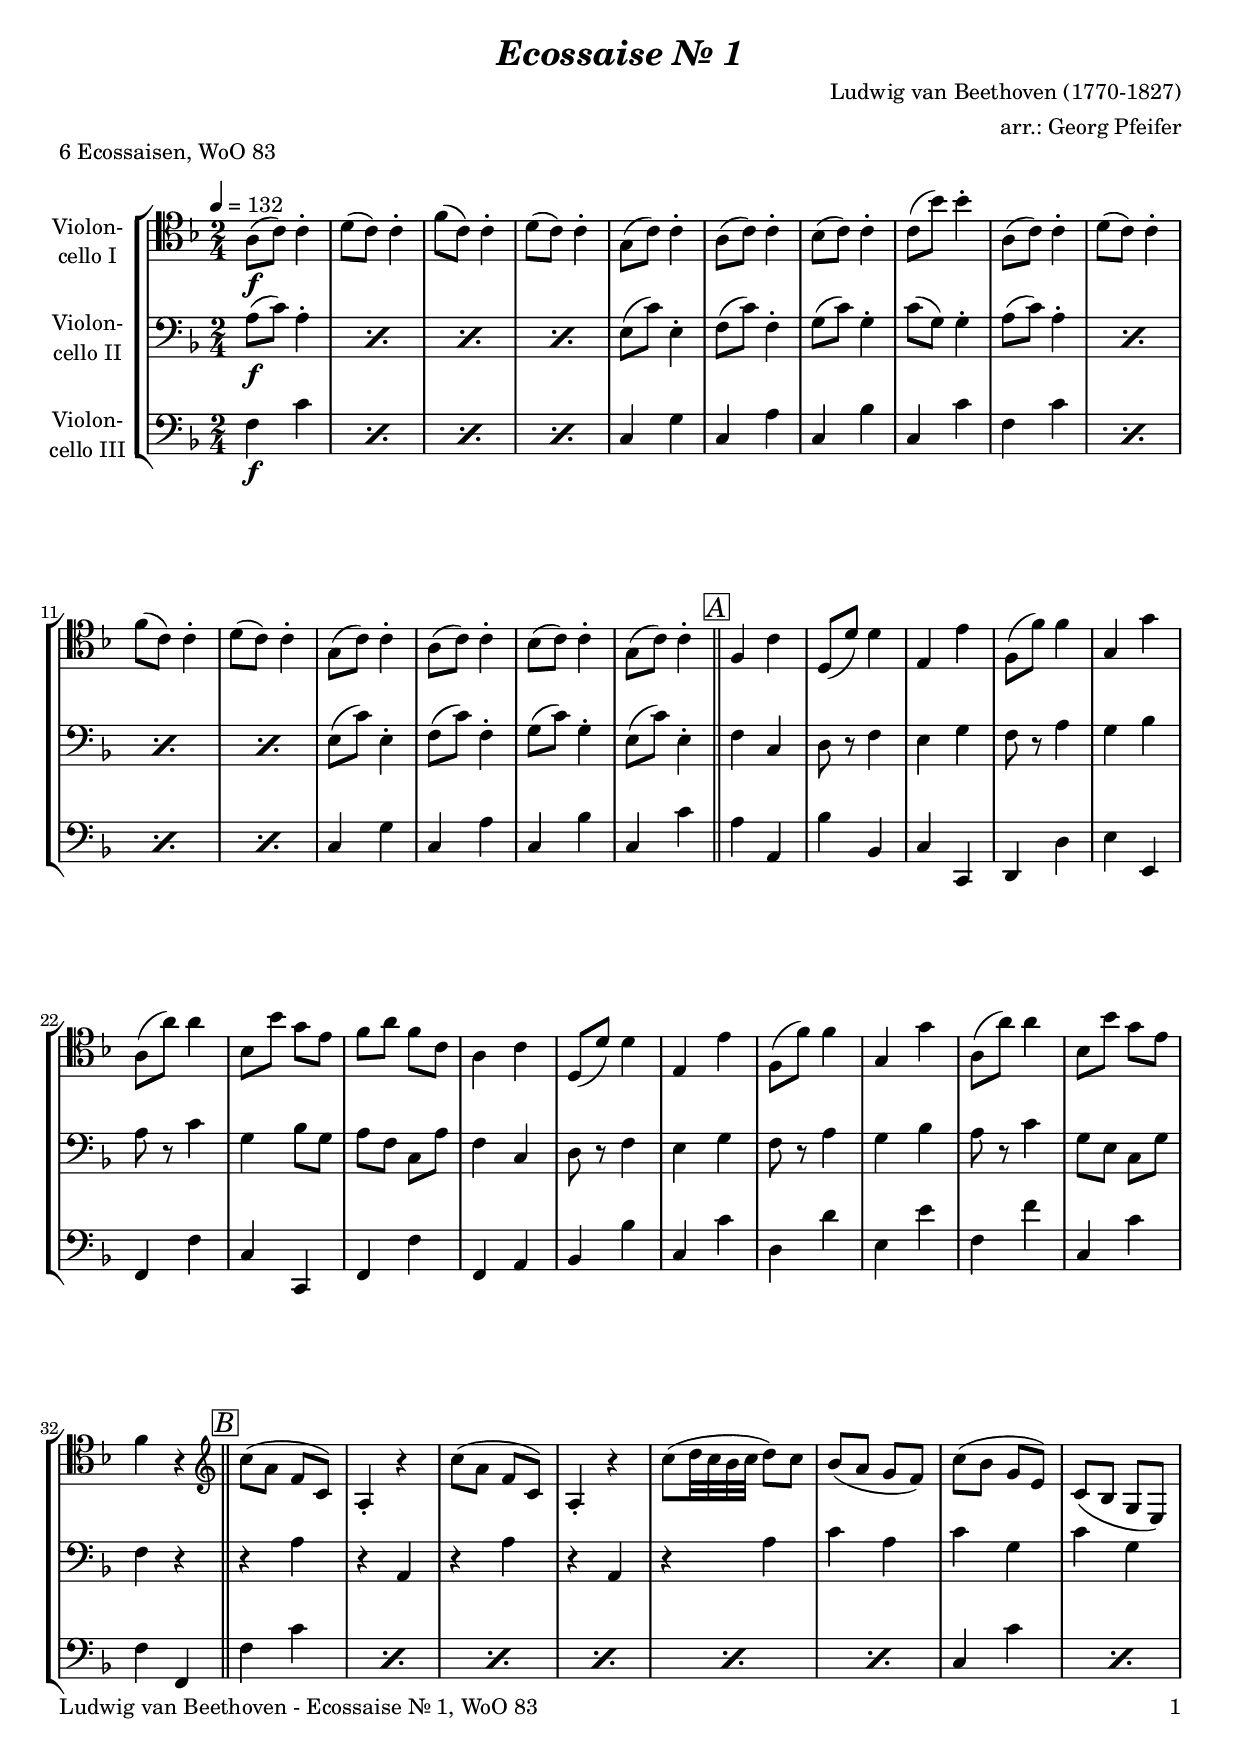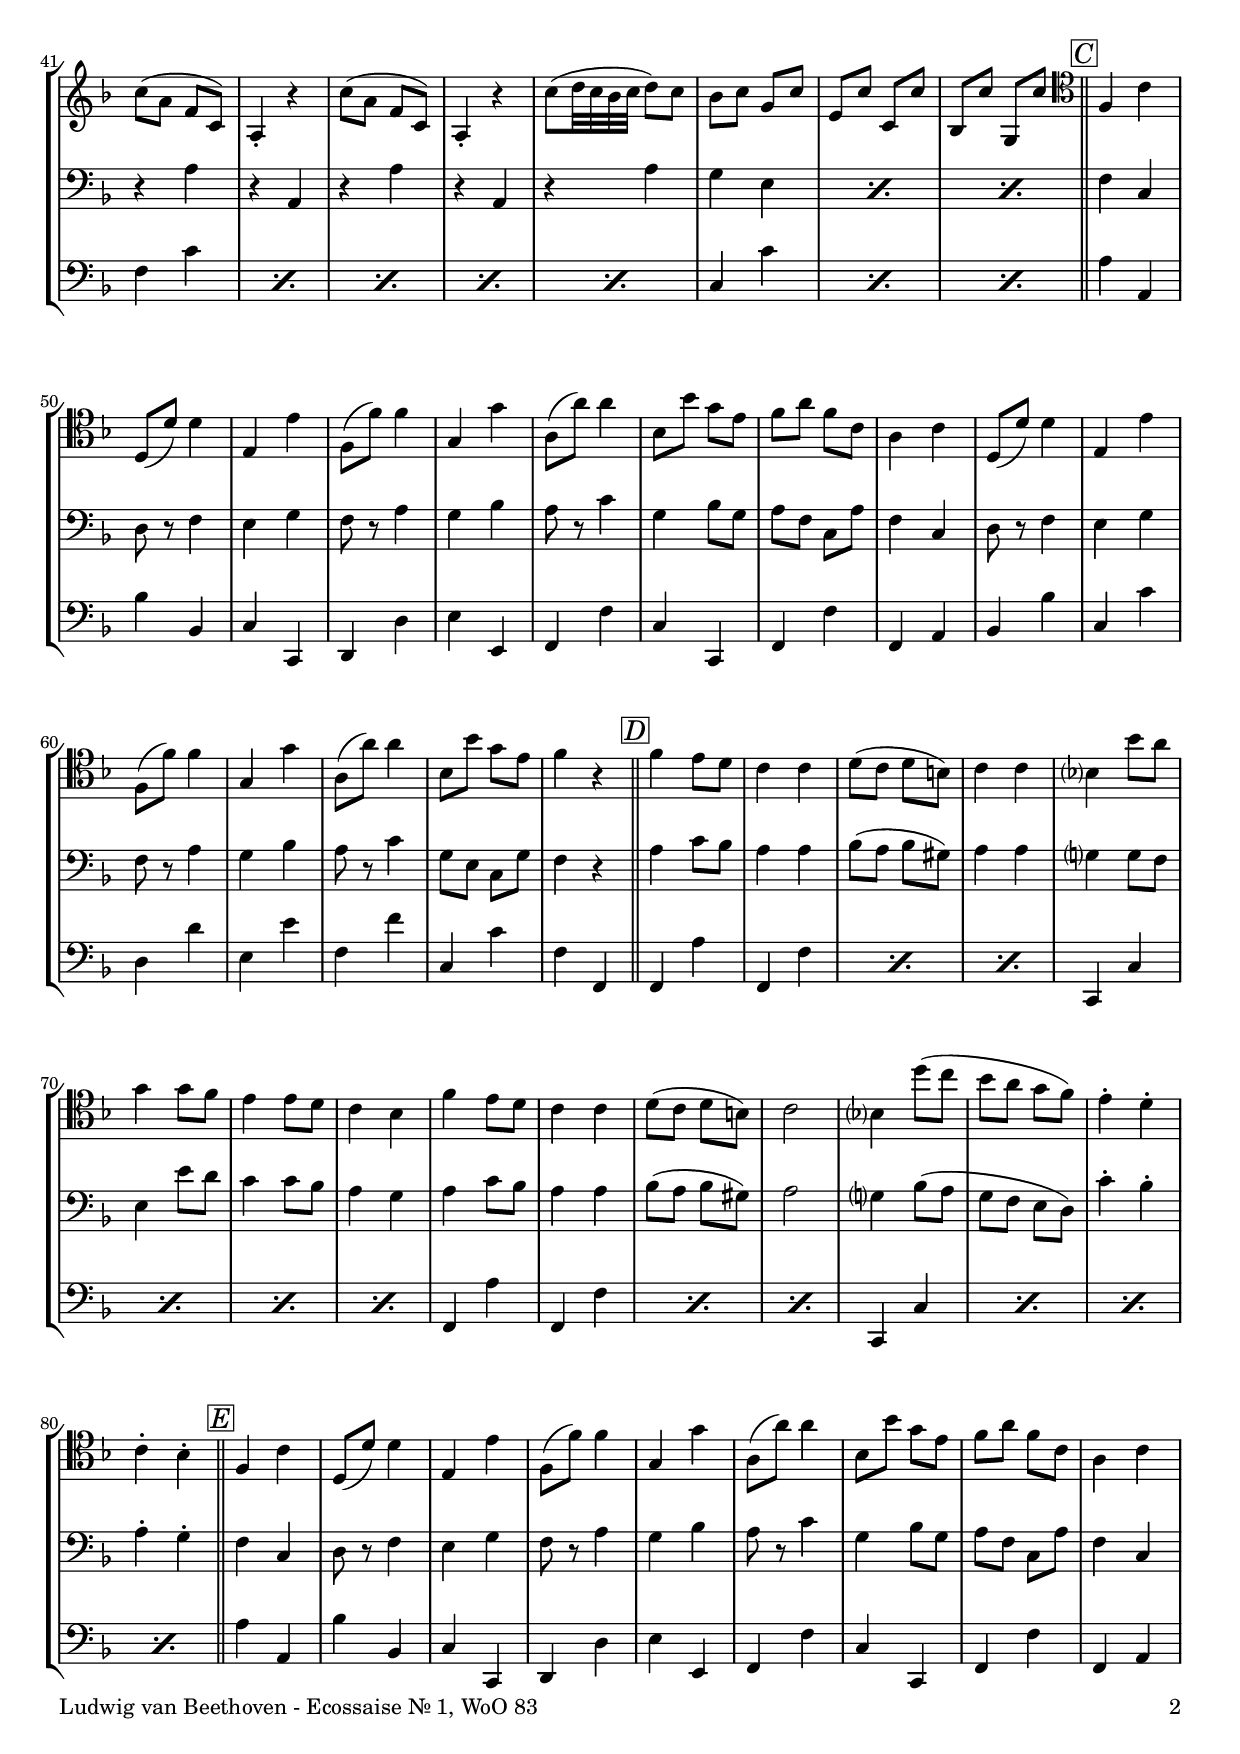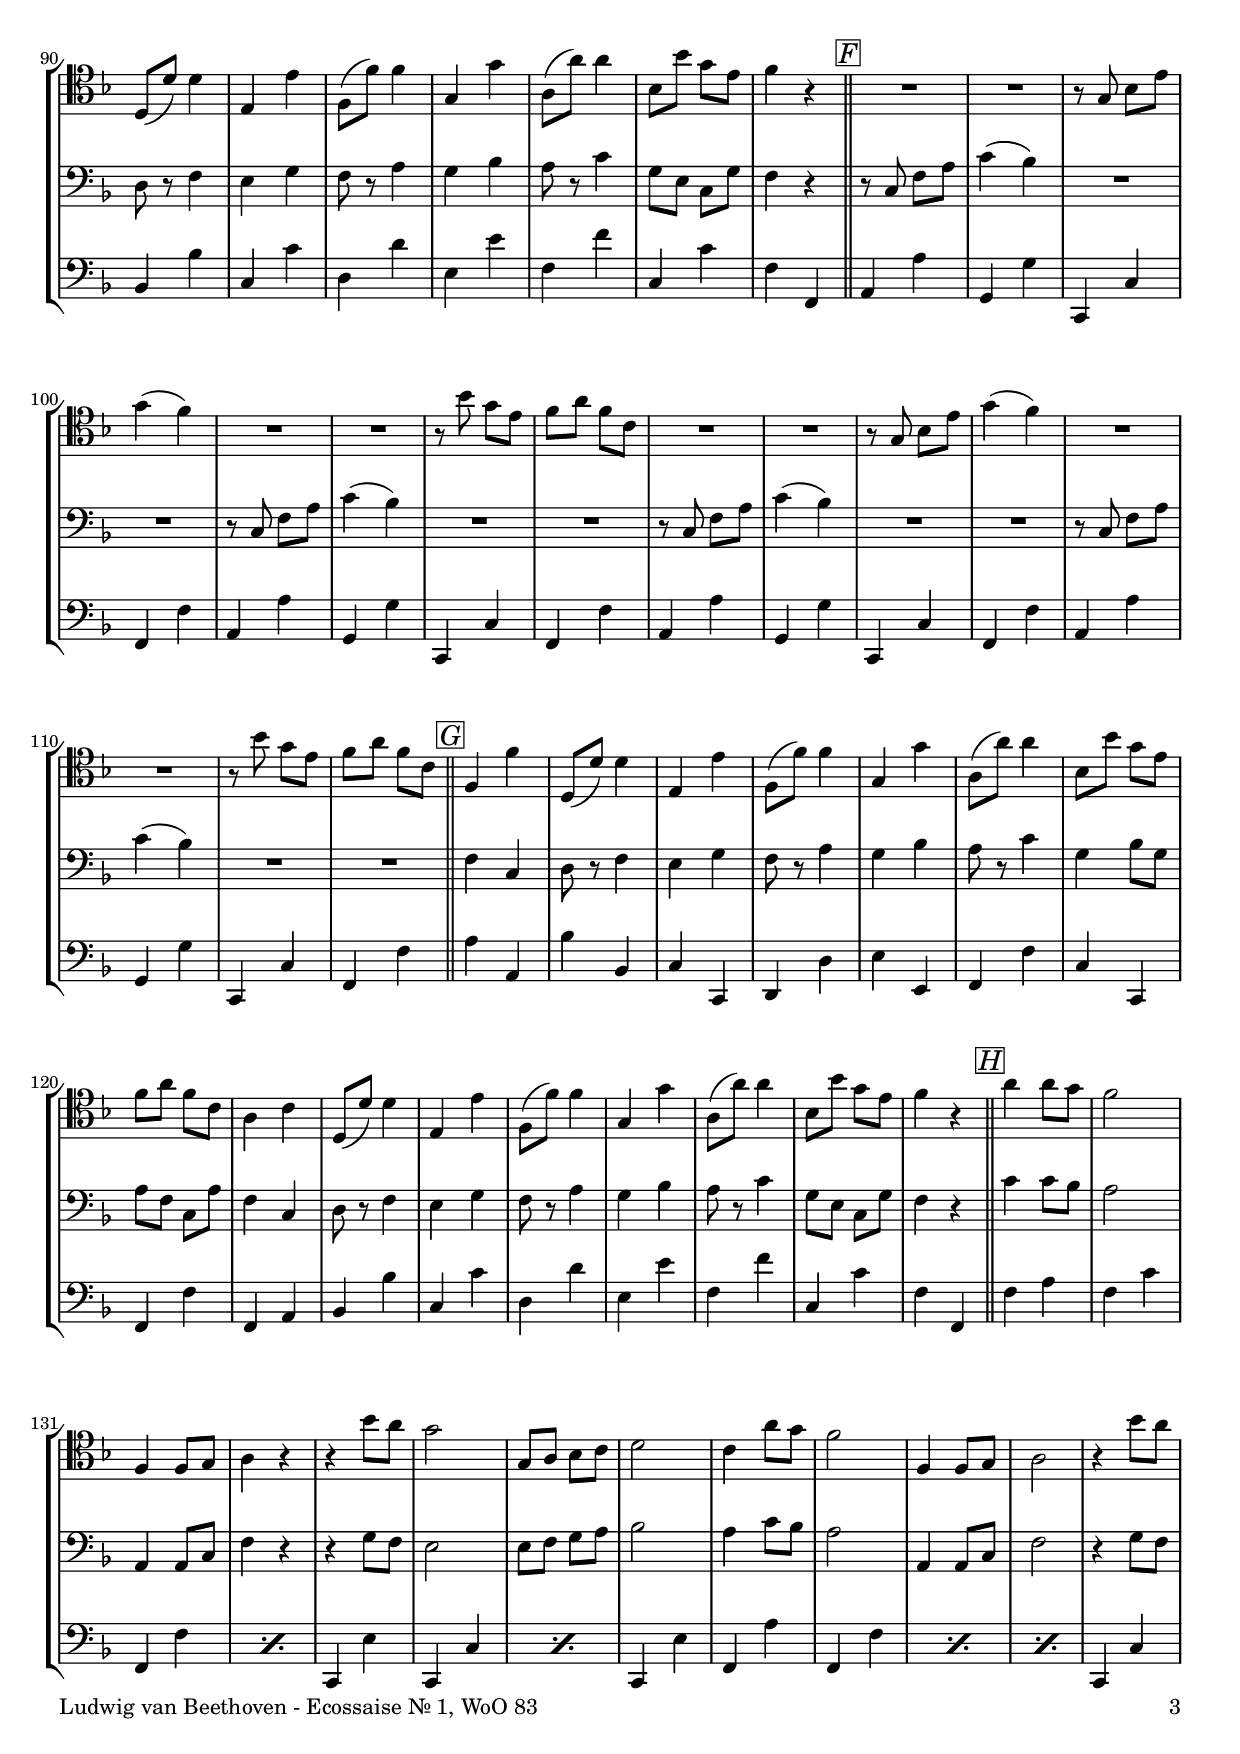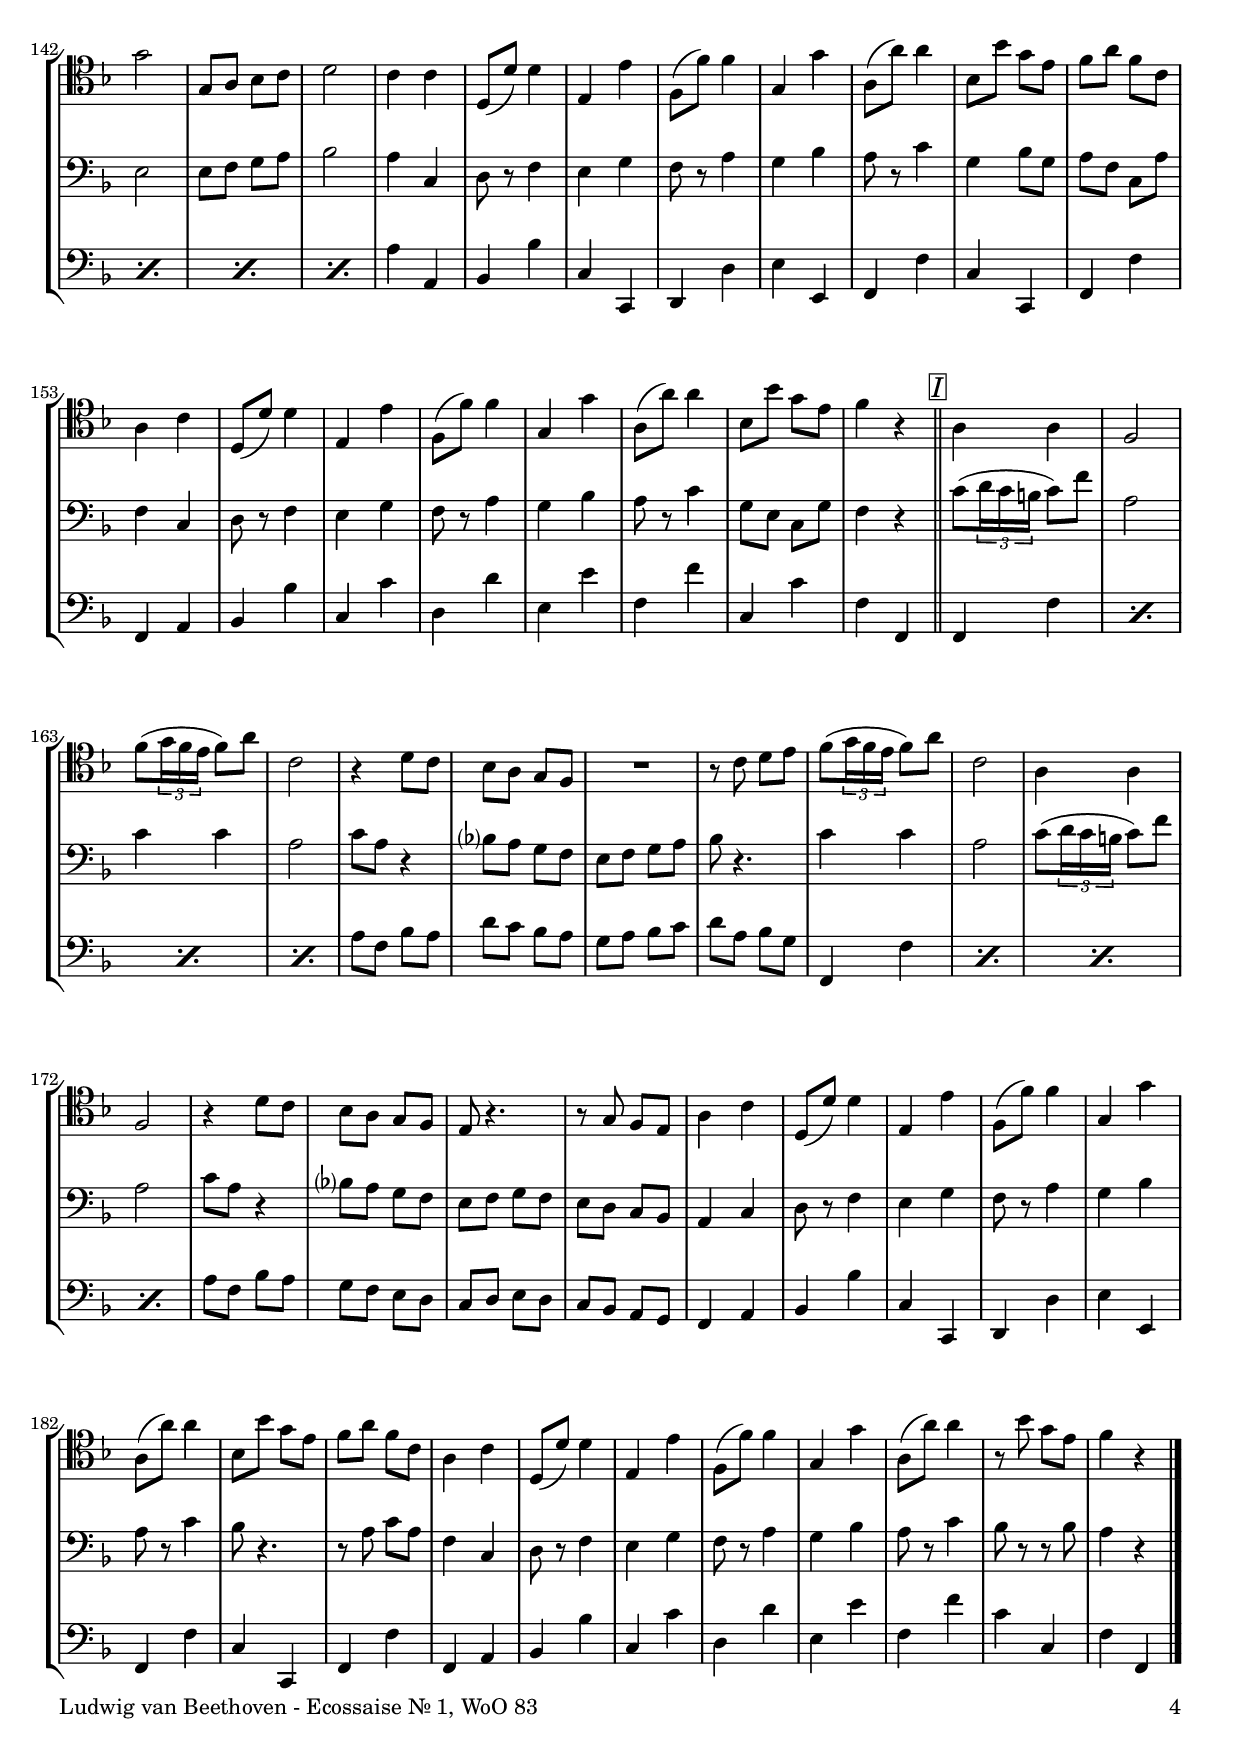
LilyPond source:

\version "2.20.2"
\include "deutsch.ly"

#(set-global-staff-size 19)

\header {
  title     = \markup \bold \italic "Ecossaise Nr. 1"
  composer  = "Ludwig van Beethoven (1770-1827)"
  arranger  = "arr.: Georg Pfeifer"
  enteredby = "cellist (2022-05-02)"
  piece     = "6 Ecossaisen, WoO 83"
}

voiceconsts = {
  \key es \major
  \time 2/4
  \clef "bass"
%  \numericTimeSignature
%  \compressEmptyMeasures
  % Set default beaming for all staves
%  \set Timing.beamExceptions = #'()
%  \set Timing.baseMoment     = #(ly:make-moment 1 4)
%  \set Timing.beatStructure  = #'(1 1 1)
  \tempo 4=132
}

micl = "clarinet"
mifl = "flute"
miob = "oboe"
mifh = "french horn"
misx = "tenor sax"
mist = "string ensemble 1"
mivl = "violin"
miba = "cello"

boxa = { \bar "||" \mark \markup \box \italic "A" }
boxb = { \bar "||" \mark \markup \box \italic "B" }
boxc = { \bar "||" \mark \markup \box \italic "C" }
boxd = { \bar "||" \mark \markup \box \italic "D" }
boxe = { \bar "||" \mark \markup \box \italic "E" }
boxf = { \bar "||" \mark \markup \box \italic "F" }
boxg = { \bar "||" \mark \markup \box \italic "G" }
boxh = { \bar "||" \mark \markup \box \italic "H" }
boxi = { \bar "||" \mark \markup \box \italic "I" }

simi = \markup \italic "simile"

va = \relative c' {
  \voiceconsts
  \clef "tenor"

  g8(\f b) b4-.
  c8( b) b4-.
  es8( b) b4-.
  c8( b) b4-.
  f8( b) b4-.
  g8( b) b4-.
  as8( b) b4-.
  b8( as') as4-.

  g,8(b) b4-.
  c8( b) b4-.
  es8( b) b4-.
  c8( b) b4-.
  f8( b) b4-.
  g8( b) b4-.
  as8( b) b4-.
  f8( b) b4-. \boxa

  es, b'
  c,8( c') c4
  d, d'
  es,8( es') es4
  f, f'
  g,8( g') g4
  as,8 as' f d
  es g es b

  g4 b
  c,8( c') c4
  d, d'
  es,8( es') es4
  f, f'
  g,8( g') g4
  as,8 as' f d
  es4 r \boxb \clef "treble"

  b'8( g es b)
  g4-. r
  b'8( g es b)
  g4-. r
  b'8( c32 b as b c8) b
  as( g f es)
  b'( as f d)

  b( as f d)
  b''( g es b)
  g4-. r
  b'8( g es b)
  g4-. r
  b'8( c32 b as b c8) b
  as b f b

  d, b' b, b'
  as, b'
  f, b' \boxc \clef "tenor"
  es,,4 b'
  c,8( c') c4
  d, d'
  es,8( es') es4
  f, f'
  g,8( g') g4

  as,8 as' f d
  es g es b
  g4 b
  c,8( c') c4
  d, d'
  es,8( es') es4
  f, f'
  g,8( g') g4
  as,8 as' f d
  es4 r \boxd

  es d8 c
  b4 b
  c8( b c a)
  b4 b
  as? as'8 g
  f4 f8 es
  d4 d8 c
  b4 as

  es' d8 c
  b4 b
  c8( b c a)
  b2
  as?4 c'8( b
  as g f es)
  d4-. c-.
  b-. as-. \boxe

  es b'
  c,8( c') c4
  d, d'
  es,8( es') es4
  f, f'
  g,8( g') g4
  as,8 as' f d
  es g es b

  g4 b
  c,8( c') c4
  d, d'
  es,8( es') es4
  f, f'
  g,8( g') g4
  as,8 as' f d
  es4 r \boxf

  R2*2
  r8 f, as d
  f4( es)
  R2*2
  r8 as f d
  es g es b

  R2*2
  r8 f as d
  f4( es)
  R2*2
  r8 as f d
  es g es b \boxg

  es,4 es'
  c,8( c') c4
  d, d'
  es,8( es') es4
  f, f'
  g,8( g') g4
  as,8 as' f d
  es g es b

  g4 b
  c,8( c') c4
  d, d'
  es,8( es') es4
  f, f'
  g,8( g') g4
  as,8 as' f d
  es4 r \boxh

  g g8 f
  es2
  es,4 es8 f
  g4 r
  r as'8 g
  f2
  f,8 g as b
  c2

  b4 g'8 f
  es2
  es,4 es8 f
  g2
  r4 as'8 g
  f2
  f,8 g as b
  c2

  b4 b
  c,8( c') c4
  d, d'
  es,8( es') es4
  f, f'
  g,8( g') g4
  as,8 as' f d
  es g es b

  g4 b
  c,8( c') c4
  d, d'
  es,8( es') es4
  f, f'
  g,8( g') g4
  as,8 as' f d
  es4 r \boxi

  g, g
  es2
  es'8( \tuplet 3/2 8 { f16 es d } es8) g
  b,2
  r4 c8 b
  as g f es
  R2
  r8 b' c d

  es( \tuplet 3/2 8 { f16 es d } es8) g
  b,2
  g4 g
  es2
  r4 c'8 b
  as g f es
  d r4.
  r8 f es d

  g4 b
  c,8( c') c4
  d, d'
  es,8( es') es4
  f, f'
  g,8( g') g4
  as,8 as' f d
  es g es b

  g4 b
  c,8( c') c4
  d, d'
  es,8( es') es4
  f, f'
  g,8( g') g4
  r8 as f d
  es4 r \bar "|."
}

vb = \relative c' {
  \voiceconsts

  \repeat percent 4 { g8(\f b) g4-. }
  d8( b') d,4-.
  es8( b') es,4-.
  f8( b) f4-.
  b8( f) f4-.

  \repeat percent 4 { g8( b) g4-. }
  d8( b') d,4-.
  es8( b') es,4-.
  f8( b) f4-.
  d8( b') d,4-. \boxa

  es b
  c8 r es4
  d f
  es8 r g4
  f as
  g8 r b4
  f as8 f
  g es b g'

  es4 b
  c8 r es4
  d f
  es8 r g4
  f as
  g8 r b4
  f8 d b f'
  es4 r \boxb

  r g
  r g,
  r g'
  r g,
  r g'
  b g
  b f

  b f
  r g
  r g,
  r g'
  r g,
  r g'
  \repeat percent 3 { f d } \boxc
  es b
  c8 r es4
  d f
  es8 r g4
  f as
  g8 r b4

  f as8 f
  g es b g'
  es4 b
  c8 r es4
  d f
  es8 r g4
  f as
  g8 r b4
  f8 d b f'
  es4 r \boxd

  g b8 as g4 g
  as8( g as fis)
  g4 g
  f? f8 es
  d4 d'8 c
  b4 b8 as
  g4 f

  g b8 as
  g4 g
  as8( g as fis)
  g2
  f?4 as8( g
  f es d c)
  b'4-. as-.
  g-. f-. \boxe

  es b
  c8 r es4
  d f
  es8 r g4
  f as
  g8 r b4
  f as8 f
  g es b g'

  es4 b
  c8 r es4
  d f
  es8 r g4
  f as
  g8 r b4
  f8 d b f'
  es4 r \boxf

  r8 b es g
  b4( as)
  R2*2
  r8 b, es g
  b4( as)
  R2*2

  r8 b, es g
  b4( as)
  R2*2
  r8 b, es g
  b4( as)
  R2*2 \boxg

  es4 b
  c8 r es4
  d f
  es8 r g4
  f as
  g8 r b4
  f as8 f
  g es b g'

  es4 b
  c8 r es4
  d f
  es8 r g4
  f as
  g8 r b4
  f8 d b f'
  es4 r \boxh

  b' b8 as
  g2
  g,4 g8 b
  es4 r
  r f8 es
  d2
  d8 es f g
  as2

  g4 b8 as
  g2
  g,4 g8 b
  es2
  r4 f8 es
  d2
  d8 es f g
  as2

  g4 b,
  c8 r es4
  d f
  es8 r g4
  f as
  g8 r b4
  f as8 f
  g es b g'

  es4 b
  c8 r es4
  d f
  es8 r g4
  f as
  g8 r b4
  f8 d b f'
  es4 r \boxi

  b'8( \tuplet 3/2 8 { c16 b a } b8) es
  g,2
  b4 b
  g2
  b8 g r4
  as?8 g f es
  d es f g
  as r4.

  b4 b
  g2
  b8( \tuplet 3/2 8 { c16 b a } b8) es
  g,2
  b8 g r4
  as?8 g f es
  d es f es
  d c b as

  g4 b
  c8 r es4
  d f
  es8 r g4
  f as
  g8 r b4
  as8 r4.
  r8 g b g

  es4 b
  c8 r es4
  d f
  es8 r g4
  f as
  g8 r b4
  as8 r r as
  g4 r \bar "|."
}

vc = \relative c {
  \voiceconsts

  \repeat percent 4 { es4\f b' }
  b, f'
  b, g'
  b, as'
  b, b'

  \repeat percent 4 { es, b' }
  b, f'
  b, g'
  b, as'
  b, b' \boxa

  g g,
  as' as,
  b b,
  c c'
  d d,
  es es'
  b b,
  es es'

  es, g
  as as'
  b, b'
  c, c'
  d, d'
  es, es'
  b, b'
  es, es, \boxb

  \repeat percent 6 { es' b' }
  \repeat percent 2 { b, b' }
  \repeat percent 5 { es, b' }
  \repeat percent 3 { b, b' } \boxc
  g g,
  as' as,
  b b,
  c c'
  d d,
  es es'

  b b,
  es es'
  es, g
  as as'
  b, b'
  c, c'
  d, d'
  es, es'
  b, b'
  es, es, \boxd

  es g'
  \repeat percent 3 { es, es' }
  \repeat percent 4 { b, b' }

  es, g'
  \repeat percent 3 { es, es' }
  \repeat percent 4 { b, b' } \boxe
  
  g' g,
  as' as,
  b b,
  c c'
  d d,
  es es'
  b b,
  es es'

  es, g
  as as'
  b, b'
  c, c'
  d, d'
  es, es'
  b, b'
  es, es, \boxf

  g g'
  f, f'
  b,, b'
  es, es'
  g, g'
  f, f'
  b,, b'
  es, es'

  g, g'
  f, f'
  b,, b'
  es, es'
  g, g'
  f, f'
  b,, b'
  es, es' \boxg

  g g,
  as' as,
  b b,
  c c'
  d d,
  es es'
  b b,
  es es'

  es, g
  as as'
  b, b'
  c, c'
  d, d'
  es, es'
  b, b'
  es, es, \boxh

  es' g
  es b'
  \repeat percent 2 { es,, es' }
  b, d'
  \repeat percent 2 { b, b' }
  b, d'

  es, g'
  \repeat percent 3 { es, es' }
  \repeat percent 4 { b, b' }

  g' g,
  as as'
  b, b,
  c c'
  d d,
  es es'
  b b,
  es es'

  es, g
  as as'
  b, b'
  c, c'
  d, d'
  es, es'
  b, b'
  es, es, \boxi

  \repeat percent 4 { es es' }
  g8 es as g
  c b as g
  f g as b
  c g as f

  \repeat percent 4 { es,4 es' }
  g8 es as g
  f es d c
  b c d c
  b as g f

  es4 g
  as as'
  b, b,
  c c'
  d d,
  es es'
  b b,
  es es'

  es, g
  as as'
  b, b'
  c, c'
  d, d'
  es, es'
  b b,
  es es, \bar "|."
}


music = \new StaffGroup <<
      \new Staff {
	\set Staff.midiInstrument = \miba
	\set Staff.instrumentName = \markup \center-column { "Violon-" "cello I" }
	\transpose es f { \va }
      }

      \new Staff {
	\set Staff.midiInstrument = \miba
	\set Staff.instrumentName = \markup \center-column { "Violon-" "cello II" }
	\transpose es f { \vb }
      }

      \new Staff {
	\set Staff.midiInstrument = \miba
	\set Staff.instrumentName = \markup \center-column { "Violon-" "cello III" }
	\transpose es f { \vc }
      }
>>

\book {
   \paper {
    print-page-number = ##t
    print-first-page-number = ##t
    ragged-last-bottom = ##f
    oddHeaderMarkup = \markup \null
    evenHeaderMarkup = \markup \null
    oddFooterMarkup = \markup {
      \fill-line {
%        \on-the-fly #print-page-number-check-first
        "Ludwig van Beethoven - Ecossaise Nr. 1, WoO 83" \fromproperty #'page:page-number-string
      }
    }
    evenFooterMarkup = \oddFooterMarkup
  } \score {
    \music
    \layout {}
  }

  \score {
    \unfoldRepeats \music

    \midi {
      \context {
        \Score
      }
    }
  }
}